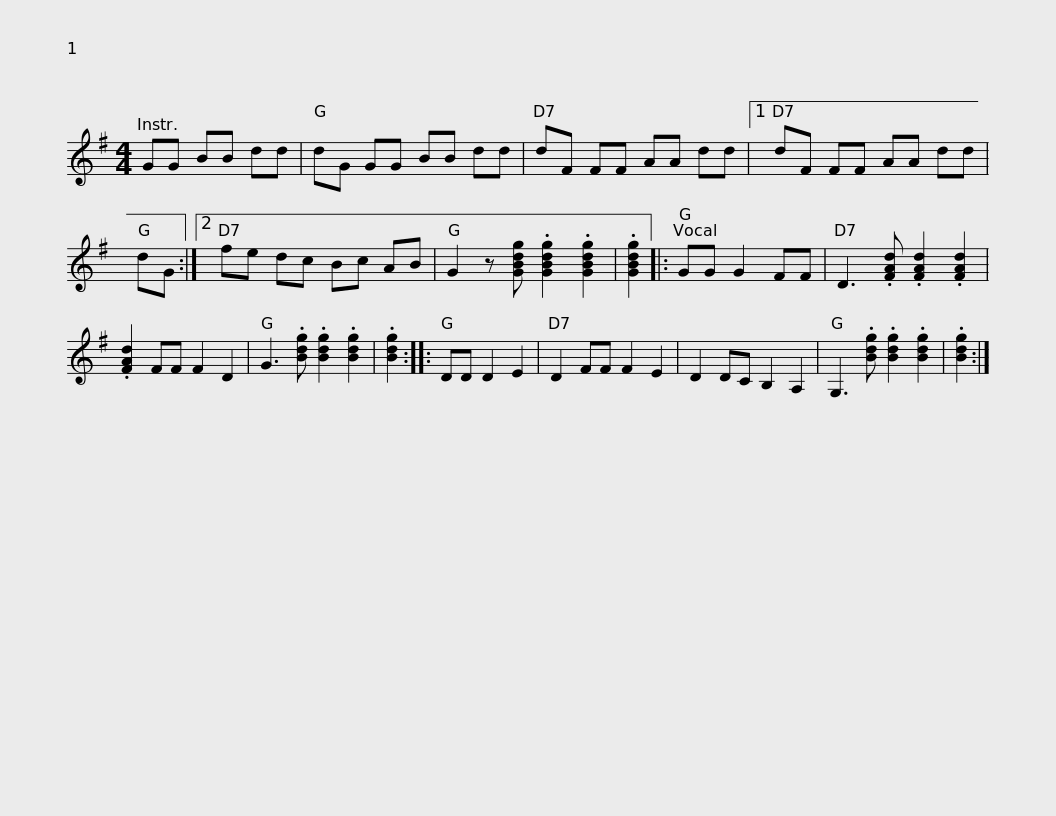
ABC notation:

X:1
L:1/8
M:4/4
I:linebreak $
K:G
V:1 treble
V:1
 GG BB dd | dG GG BB dd | dF FF AA dd |1 dF FF AA dd | dG :|2 %5
 fe dc Bc AB |$ G2 z [GBdg] .[GBdg]2 .[GBdg]2 | .[GBdg]2 |: GG G2 FF | D3 .[FAd] .[FAd]2 .[FAd]2 | %10
 .[FAd]2 FF F2 D2 | G3 .[Bdg] .[Bdg]2 .[Bdg]2 | .[Bdg]2 :: DD D2 E2 | D2 FF F2 E2 |$ %15
 D2 DC B,2 A,2 | G,3 .[Bdg] .[Bdg]2 .[Bdg]2 | .[Bdg]2 :| %18
